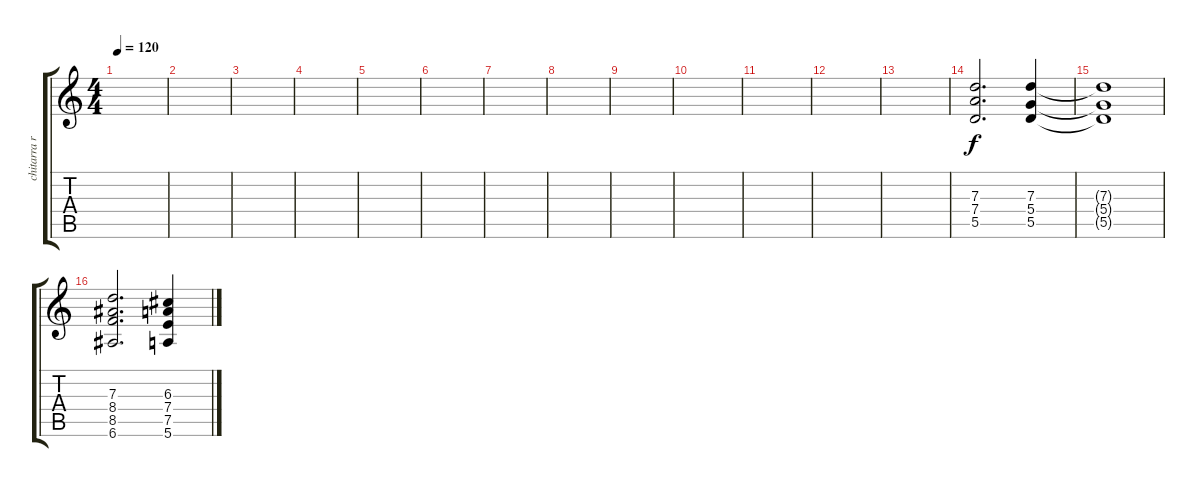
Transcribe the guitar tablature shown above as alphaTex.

\track ("chitarra riempimento" "chitarra r") {instrument overdrivenguitar}
\staff {score tabs}
\tuning (E4 B3 G3 D3 A2 E2) {hide}
\ts (4 4)
\tempo 120
\clef g2
\ks c
|
|
|
|
|
|
|
|
|
|
|
|
|
(7.3 7.4 5.5).2{d instrument overdrivenguitar} (7.3 5.4 5.5).4 |
(7.3{t} 5.4{t} 5.5{t}).1 |
(7.3 8.4 8.5 6.6).2{d} (6.3 7.4 7.5 5.6).4
